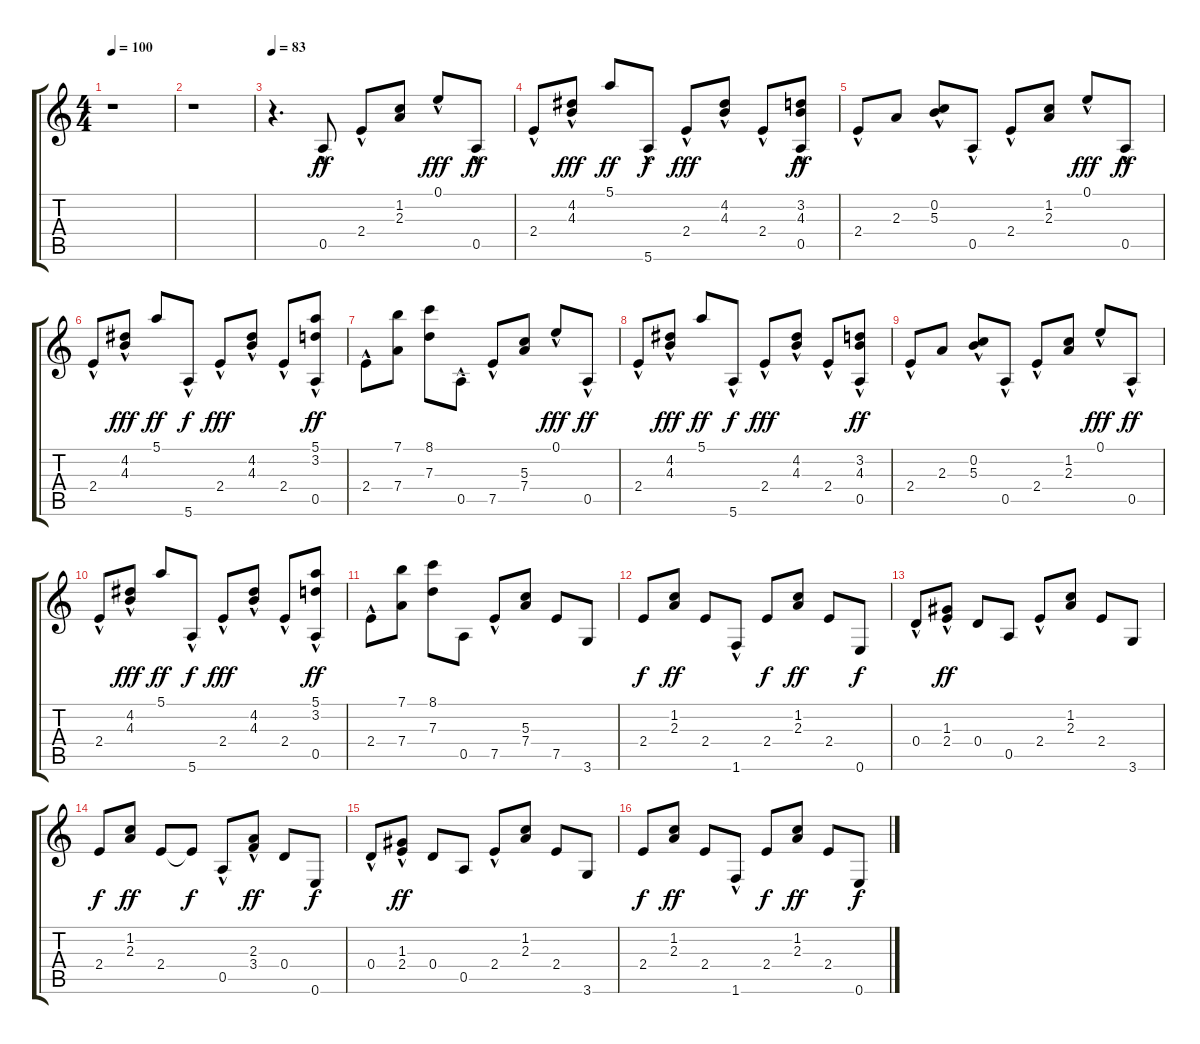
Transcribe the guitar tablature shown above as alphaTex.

\track "" {instrument acousticguitarsteel}
\staff {score tabs}
\tuning (E4 B3 G3 D3 A2 E2) {hide}
\ts (4 4)
\tempo 100
\clef g2
\ks c
r.1{dy ff instrument acousticguitarsteel} |
r.1 |
\tempo 83
r.4{d} 0.5{hac}.8 2.4{hac}.8 (1.2 2.3).8 0.1{hac}.8{dy fff} 0.5{hac}.8{dy ff} |
2.4{hac}.8 (4.2{hac} 4.3{hac}).8{dy fff} 5.1.8{dy ff} 5.6{hac}.8{dy f} 2.4{hac}.8{dy fff} (4.2{hac} 4.3{hac}).8 2.4{hac}.8 (3.2{hac} 4.3{hac} 0.5{hac}).8{dy ff} |
2.4{hac}.8 2.3.8 (0.2{hac} 5.3{hac}).8 0.5{hac}.8 2.4{hac}.8 (1.2 2.3).8 0.1{hac}.8{dy fff} 0.5{hac}.8{dy ff} |
2.4{hac}.8 (4.2{hac} 4.3{hac}).8{dy fff} 5.1.8{dy ff} 5.6{hac}.8{dy f} 2.4{hac}.8{dy fff} (4.2{hac} 4.3{hac}).8 2.4{hac}.8 (5.1{hac} 3.2{hac} 0.5{hac}).8{dy ff} |
2.4{hac}.8 (7.1 7.4).8 (8.1 7.3).8 0.5{hac}.8 7.5{hac}.8 (5.3 7.4).8 0.1{hac}.8{dy fff} 0.5{hac}.8{dy ff} |
2.4{hac}.8 (4.2{hac} 4.3{hac}).8{dy fff} 5.1.8{dy ff} 5.6{hac}.8{dy f} 2.4{hac}.8{dy fff} (4.2{hac} 4.3{hac}).8 2.4{hac}.8 (3.2{hac} 4.3{hac} 0.5{hac}).8{dy ff} |
2.4{hac}.8 2.3.8 (0.2{hac} 5.3{hac}).8 0.5{hac}.8 2.4{hac}.8 (1.2 2.3).8 0.1{hac}.8{dy fff} 0.5{hac}.8{dy ff} |
2.4{hac}.8 (4.2{hac} 4.3{hac}).8{dy fff} 5.1.8{dy ff} 5.6{hac}.8{dy f} 2.4{hac}.8{dy fff} (4.2{hac} 4.3{hac}).8 2.4{hac}.8 (5.1{hac} 3.2{hac} 0.5{hac}).8{dy ff} |
2.4{hac}.8 (7.1 7.4).8 (8.1 7.3).8 0.5.8 7.5{hac}.8 (5.3 7.4).8 7.5.8 3.6.8 |
2.4.8{dy f} (1.2 2.3).8{dy ff} 2.4.8 1.6{hac}.8 2.4.8{dy f} (1.2 2.3).8{dy ff} 2.4.8 0.6.8{dy f} |
0.4{hac}.8 (1.3{hac} 2.4).8{dy ff} 0.4.8 0.5.8 2.4{hac}.8 (1.2 2.3).8 2.4.8 3.6.8 |
2.4.8{dy f} (1.2 2.3).8{dy ff} 2.4.8 2.4{t}.8{dy f} 0.5{hac}.8 (2.3{hac} 3.4).8{dy ff} 0.4.8 0.6.8{dy f} |
0.4{hac}.8 (1.3{hac} 2.4).8{dy ff} 0.4.8 0.5.8 2.4{hac}.8 (1.2 2.3).8 2.4.8 3.6.8 |
2.4.8{dy f} (1.2 2.3).8{dy ff} 2.4.8 1.6{hac}.8 2.4.8{dy f} (1.2 2.3).8{dy ff} 2.4.8 0.6.8{dy f}
